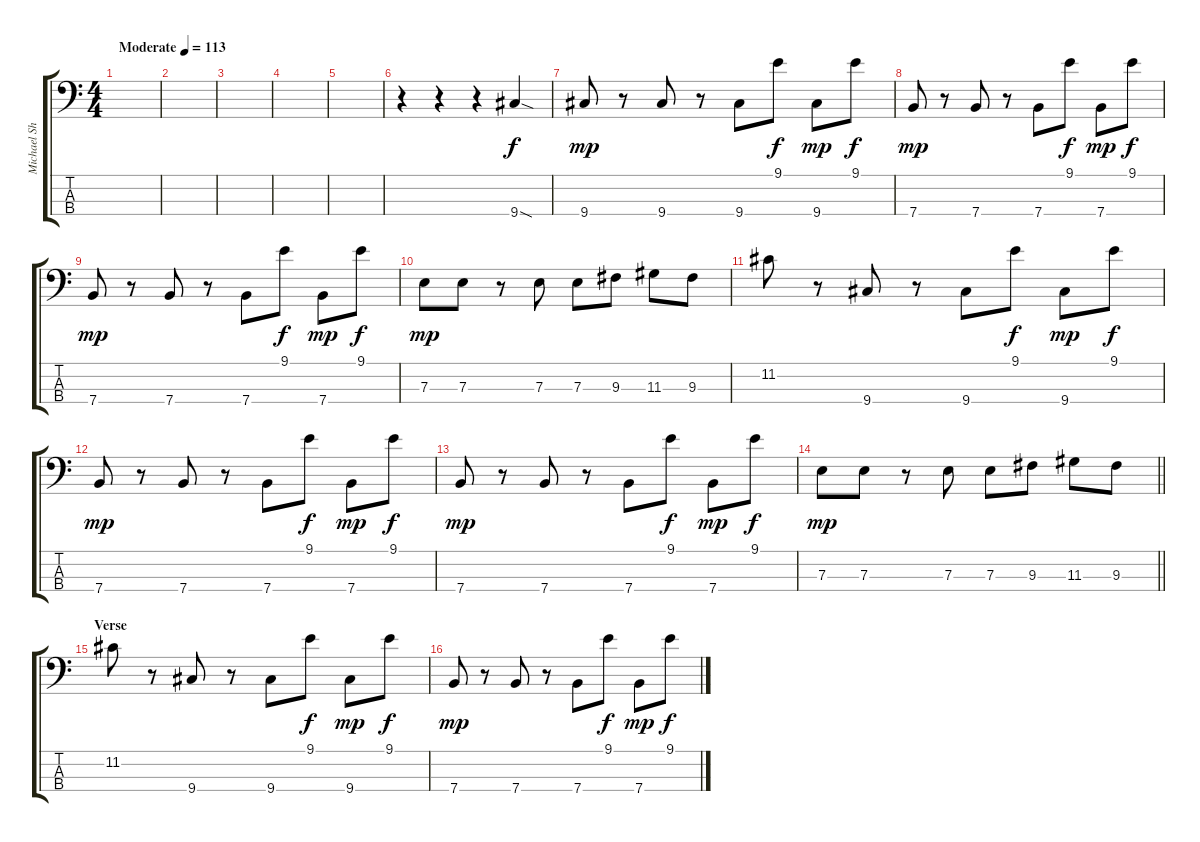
\track ("Michael Shuman" "Michael Sh") {instrument electricbasspick}
\staff {score tabs}
\tuning (G2 D2 A1 E1) {hide}
\ts (4 4)
\tempo (113 "Moderate")
\clef f4
\ks c
|
|
|
|
|
r.4 r.4 r.4 9.4{sod}.4 |
9.4.8{dy mp} r.8 9.4.8 r.8 9.4.8 9.1.8{dy f} 9.4.8{dy mp} 9.1.8{dy f} |
7.4.8{dy mp} r.8 7.4.8 r.8 7.4.8 9.1.8{dy f} 7.4.8{dy mp} 9.1.8{dy f} |
7.4.8{dy mp} r.8 7.4.8 r.8 7.4.8 9.1.8{dy f} 7.4.8{dy mp} 9.1.8{dy f} |
7.3.8{dy mp} 7.3.8 r.8 7.3.8 7.3.8 9.3.8 11.3.8 9.3.8 |
11.2.8 r.8 9.4.8 r.8 9.4.8 9.1.8{dy f} 9.4.8{dy mp} 9.1.8{dy f} |
7.4.8{dy mp} r.8 7.4.8 r.8 7.4.8 9.1.8{dy f} 7.4.8{dy mp} 9.1.8{dy f} |
7.4.8{dy mp} r.8 7.4.8 r.8 7.4.8 9.1.8{dy f} 7.4.8{dy mp} 9.1.8{dy f} |
\barLineRight lightlight
7.3.8{dy mp} 7.3.8 r.8 7.3.8 7.3.8 9.3.8 11.3.8 9.3.8 |
\section ("" "Verse")
11.2.8 r.8 9.4.8 r.8 9.4.8 9.1.8{dy f} 9.4.8{dy mp} 9.1.8{dy f} |
7.4.8{dy mp} r.8 7.4.8 r.8 7.4.8 9.1.8{dy f} 7.4.8{dy mp} 9.1.8{dy f}
